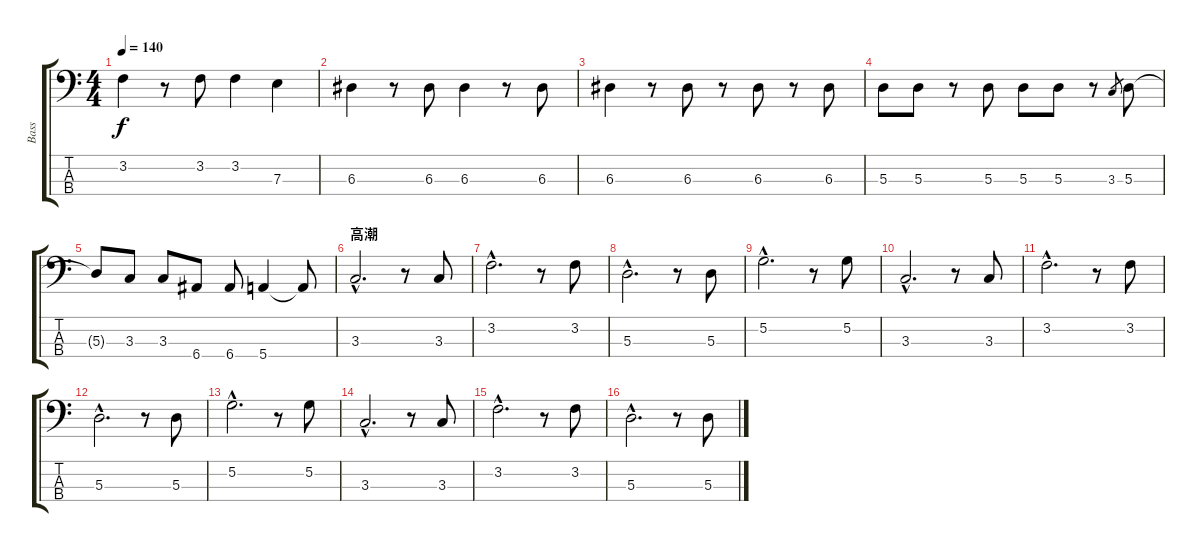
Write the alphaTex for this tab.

\track ("Bass" "Bass") {instrument electricbassfinger}
\staff {score tabs}
\tuning (G2 D2 A1 E1) {hide}
\ts (4 4)
\tempo 140
\clef f4
\ks c
3.2.4{dy f} r.8 3.2.8 3.2.4 7.3.4 |
6.3.4 r.8 6.3.8 6.3.4 r.8 6.3.8 |
6.3.4 r.8 6.3.8 r.8 6.3.8 r.8 6.3.8 |
5.3.8 5.3.8 r.8 5.3.8 5.3.8 5.3.8 r.8 3.3.8{gr} 5.3.8 |
5.3{t}.8 3.3.8 3.3.8 6.4.8 6.4.8 5.4.4 5.4{t}.8 |
\section ("" "高潮")
3.3{hac}.2{d} r.8 3.3.8 |
3.2{hac}.2{d} r.8 3.2.8 |
5.3{hac}.2{d} r.8 5.3.8 |
5.2{hac}.2{d} r.8 5.2.8 |
3.3{hac}.2{d} r.8 3.3.8 |
3.2{hac}.2{d} r.8 3.2.8 |
5.3{hac}.2{d} r.8 5.3.8 |
5.2{hac}.2{d} r.8 5.2.8 |
3.3{hac}.2{d} r.8 3.3.8 |
3.2{hac}.2{d} r.8 3.2.8 |
5.3{hac}.2{d} r.8 5.3.8
